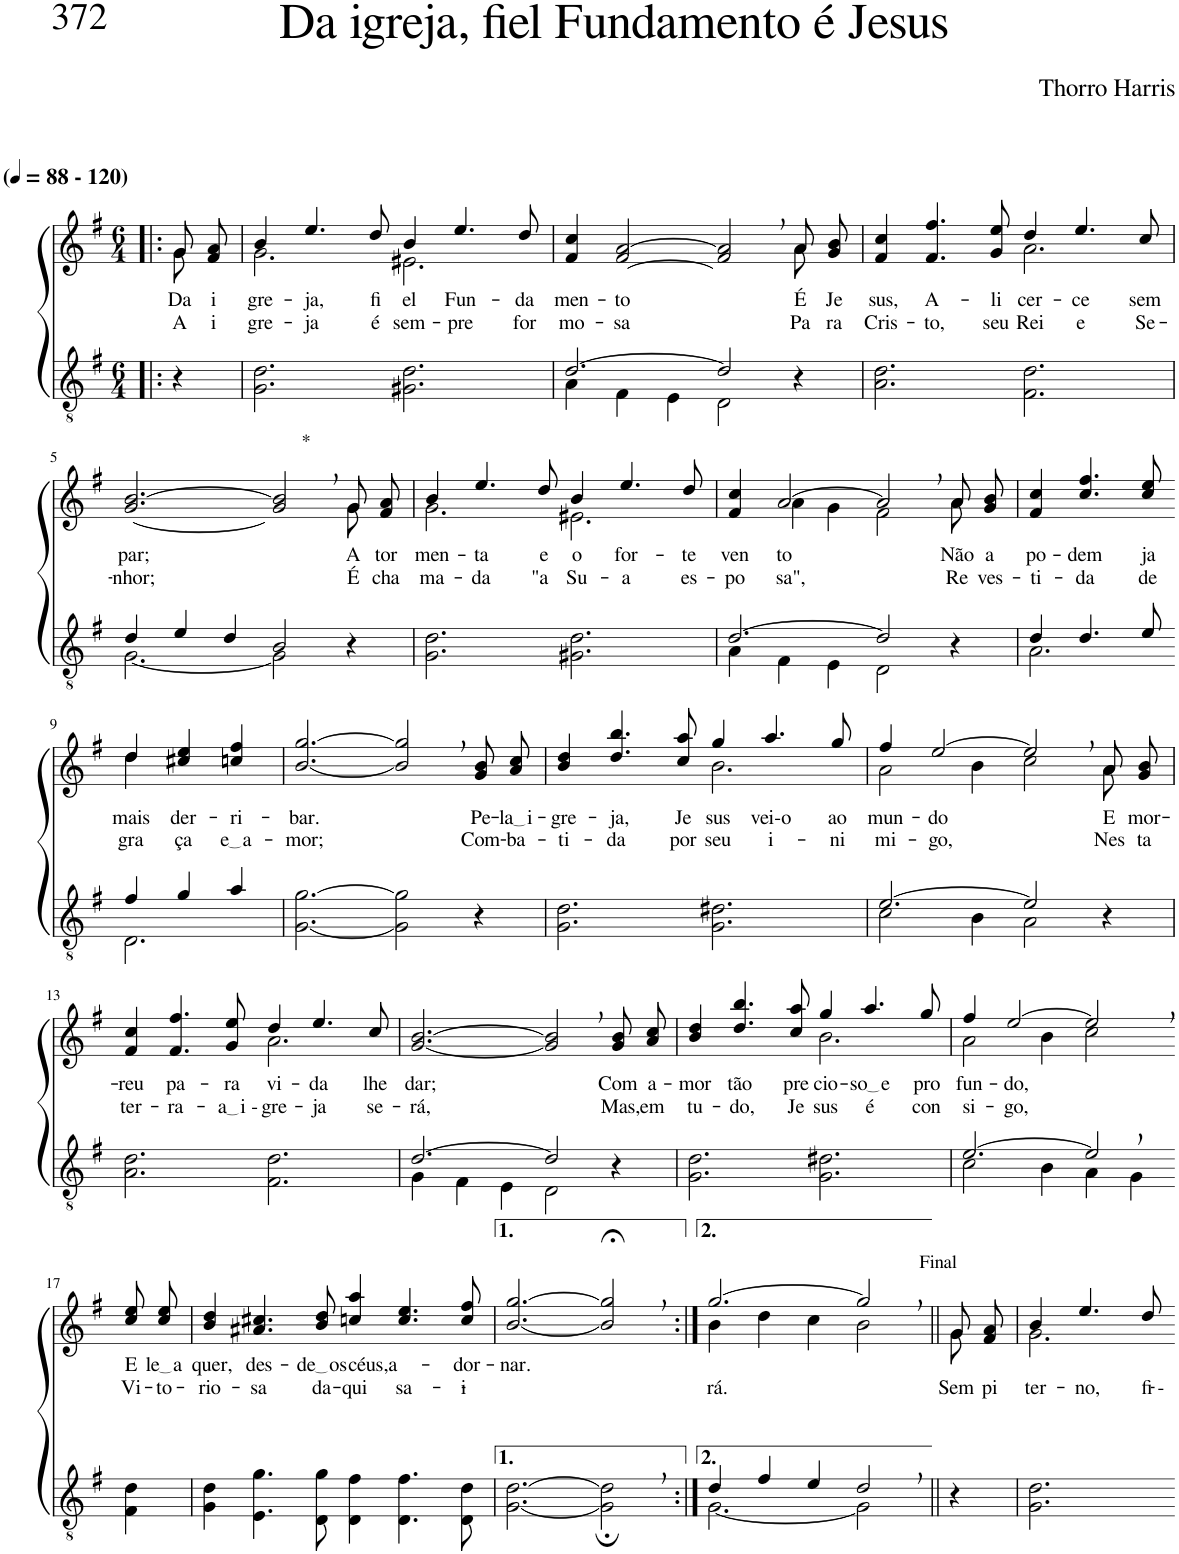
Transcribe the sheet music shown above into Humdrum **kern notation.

**kern	**kern	**text	**text
*part2	*part1	*part1	*part1
*staff2	*staff1	*staff1	*staff1
*I"Parte III e IV	*I"Parte I e II	*	*
*clefGv2	*clefG2	*	*
*Trd4c7	*Trd4c7	*	*
*k[f#]	*k[f#]	*	*
*M6/4	*M6/4	*	*
*MM88	*MM88	*	*
=1!|:	=1!|:	=1!|:	=1!|:
*	*^	*	*
!	!LO:TX:a:B:t=(	!	!	!
!	!LO:TX:a:B:t=- 120)	!	!	!
!	!	!	!LO:LY:b	!LO:LY:b
4r	8g/L	8g\	Da	A
!	!	!	!LO:LY:b	!LO:LY:b
.	8f#/ 8a/J	8ryy	i-	i-
=2	=2	=2	=2	=2
!	!	!	!LO:LY:b	!LO:LY:b
2.G\ 2.d\	4b/	2.g\	-gre-	-gre-
!	!	!	!LO:LY:b	!LO:LY:b
.	4.ee/	.	-ja,	-ja
!	!	!	!LO:LY:b	!LO:LY:b
.	8dd/	.	fi-	é
!	!	!	!LO:LY:b	!LO:LY:b
2.G#X\ 2.d\	4b/	2.e#X\	-el	sem-
!	!	!	!LO:LY:b	!LO:LY:b
.	4.ee/	.	Fun-	-pre
!	!	!	!LO:LY:b	!LO:LY:b
.	8dd/	.	-da-	for-
=3	=3	=3	=3	=3
*^	*	*	*	*
!	!	!	!	!LO:LY:b	!LO:LY:b
[2.d/	4A\	1ryy	4f#/ 4cc/	-men-	-mo-
!	!	!	!	!LO:LY:b	!LO:LY:b
.	4F#\	.	[2f#/ [2a/	-to	-sa
.	4E\	.	.	.	.
2d/]	2D\	.	2f#/] 2a/]	.	.
.	.	4ryy	.	.	.
!	!	!	!	!LO:LY:b	!LO:LY:b
4r	4ryy	8a\	8a/L	É	Pa-
!	!	!	!	!LO:LY:b	!LO:LY:b
.	.	8ryy	8g/ 8b/J	Je-	-ra
*v	*v	*	*	*	*
=4	=4	=4	=4	=4
!	!	!	!LO:LY:b	!LO:LY:b
2.A\ 2.d\	4f#/ 4cc/	2.ryy	-sus,	Cris-
!	!	!	!LO:LY:b	!LO:LY:b
.	4.f#/ 4.ff#/	.	A-	-to,
!	!	!	!LO:LY:b	!LO:LY:b
.	8g/ 8ee/	.	-li-	seu
!	!	!	!LO:LY:b	!LO:LY:b
2.F#\ 2.d\	4dd/	2.a\	-cer-	Rei
!	!	!	!LO:LY:b	!LO:LY:b
.	4.ee/	.	-ce	e
!	!	!	!LO:LY:b	!LO:LY:b
.	8cc/	.	sem	Se-
!!LO:LB:g=z	!!
=5	=5	=5	=5	=5
*^	*	*	*	*
!	!	!	!	!LO:LY:b	!LO:LY:b
4d/	[2.G\	[2.g/ [2.b/	4ryy	par;	-nhor;
*	*	*v	*v	*	*
4e/	.	.	.	.
4d/	.	.	.	.
!	!	!LO:TX:a:t=*	!	!
2B/	2G\]	2g/], 2b/],	.	.
*	*	*^	*	*
!	!	!	!	!LO:LY:b	!LO:LY:b
4r	4ryy	8g/L	8g\	A	É
!	!	!	!	!LO:LY:b	!LO:LY:b
.	.	8f#/ 8a/J	8ryy	tor-	cha-
*v	*v	*	*	*	*
=6	=6	=6	=6	=6
!	!	!	!LO:LY:b	!LO:LY:b
2.G\ 2.d\	4b/	2.g\	-men-	-ma-
!	!	!	!LO:LY:b	!LO:LY:b
.	4.ee/	.	-ta	-da
!	!	!	!LO:LY:b	!LO:LY:b
.	8dd/	.	e	"a
!	!	!	!LO:LY:b	!LO:LY:b
2.G#X\ 2.d\	4b/	2.e#X\	o	Su-
!	!	!	!LO:LY:b	!LO:LY:b
.	4.ee/	.	for-	-a
!	!	!	!LO:LY:b	!LO:LY:b
.	8dd/	.	-te	es-
=7	=7	=7	=7	=7
*^	*	*	*	*
!	!	!	!	!LO:LY:b	!LO:LY:b
[2.d/	4A\	4f#/ 4cc/	4ryy	ven-	-po-
!	!	!	!	!LO:LY:b	!LO:LY:b
.	4F#\	[2a/	4a\	-to	-sa",
.	4E\	.	4g\	.	.
2d/]	2D\	2a,/]	2f#\	.	.
!	!	!	!	!LO:LY:b	!LO:LY:b
4r	4ryy	8a/L	8a\	Não	Re-
!	!	!	!	!LO:LY:b	!LO:LY:b
.	.	8g/ 8b/J	8ryy	a	-ves-
=8	=8	=8	=8	=8	=8
!	!	!	!	!LO:LY:b	!LO:LY:b
*	*	*v	*v	*	*
4d/	2.A\	4f#/ 4cc/	po-	-ti-
!	!	!	!LO:LY:b	!LO:LY:b
4.d/	.	4.cc/ 4.ff#/	-dem	-da
!	!	!	!LO:LY:b	!LO:LY:b
8e/	.	8cc/ 8ee/	ja-	de
!!LO:LB:g=z
=9-	=9-	=9-	=9-	=9-
*	*	*^	*	*
!	!	!	!	!LO:LY:b	!LO:LY:b
4f#/	2.D\	4dd/	4dd\	-mais	gra-
!	!	!	!	!LO:LY:b	!LO:LY:b
4g/	.	4cc#X/ 4ee/	2ryy	der-	-ça
!	!	!	!	!LO:LY:b	!LO:LY:b
4a/	.	4ccn/ 4ff#/	.	-ri-	e a
*v	*v	*	*	*	*
*	*v	*v	*	*
=10	=10	=10	=10
!	!	!LO:LY:b	!LO:LY:b
[2.G\ [2.g\	[2.b/ [2.gg/	-bar.	-mor;
2G\] 2g\]	2b/], 2gg/],	.	.
!	!	!LO:LY:b	!LO:LY:b
4r	8g/ 8b/L	Pe-	Com-
!	!	!LO:LY:b	!LO:LY:b
.	8a/ 8cc/J	la i	-ba-
=11	=11	=11	=11
!	!	!LO:LY:b	!LO:LY:b
*	*^	*	*
2.G\ 2.d\	4b/ 4dd/	2.ryy	-gre-	-ti-
!	!	!	!LO:LY:b	!LO:LY:b
.	4.dd/ 4.bb/	.	-ja,	-da
!	!	!	!LO:LY:b	!LO:LY:b
.	8cc/ 8aa/	.	Je-	por
!	!	!	!LO:LY:b	!LO:LY:b
2.G\ 2.d#X\	4gg/	2.b\	-sus	seu
!	!	!	!LO:LY:b	!LO:LY:b
.	4.aa/	.	vei-o	i-
!	!	!	!LO:LY:b	!LO:LY:b
.	8gg/	.	ao	-ni-
=12	=12	=12	=12	=12
*^	*	*	*	*
!	!	!	!	!LO:LY:b	!LO:LY:b
[2.e/	2c\	4ff#/	2a\	mun-	-mi-
!	!	!	!	!LO:LY:b	!LO:LY:b
.	.	[2ee/	.	-do	-go,
.	4B\	.	4b\	.	.
2e/]	2A\	2ee,/]	2cc\	.	.
!	!	!	!	!LO:LY:b	!LO:LY:b
4r	4ryy	8a/L	8a\	E	Nes-
!	!	!	!	!LO:LY:b	!LO:LY:b
.	.	8g/ 8b/J	8ryy	mor-	-ta
*v	*v	*	*	*	*
!!LO:LB:g=z	!!
=13	=13	=13	=13	=13
!	!	!	!LO:LY:b	!LO:LY:b
2.A\ 2.d\	4f#/ 4cc/	2.ryy	-reu	ter-
!	!	!	!LO:LY:b	!LO:LY:b
.	4.f#/ 4.ff#/	.	pa-	-ra-
!	!	!	!LO:LY:b	!LO:LY:b
.	8g/ 8ee/	.	-ra	a i -
!	!	!	!LO:LY:b	!LO:LY:b
2.F#\ 2.d\	4dd/	2.a\	vi-	-gre-
!	!	!	!LO:LY:b	!LO:LY:b
.	4.ee/	.	-da	-ja
!	!	!	!LO:LY:b	!LO:LY:b
.	8cc/	.	lhe	se-
*	*v	*v	*	*
=14	=14	=14	=14
*^	*	*	*
!	!	!	!LO:LY:b	!LO:LY:b
[2.d/	4G\	[2.g/ [2.b/	dar;	-rá,
.	4F#\	.	.	.
.	4E\	.	.	.
2d/]	2D\	2g/], 2b/],	.	.
!	!	!	!LO:LY:b	!LO:LY:b
4r	4ryy	8g/ 8b/L	Com	Mas,
!	!	!	!LO:LY:b	!LO:LY:b
.	.	8a/ 8cc/J	a-	em
*v	*v	*	*	*
=15	=15	=15	=15
!	!	!LO:LY:b	!LO:LY:b
*	*^	*	*
2.G\ 2.d\	4b/ 4dd/	2.ryy	-mor	tu-
!	!	!	!LO:LY:b	!LO:LY:b
.	4.dd/ 4.bb/	.	tão	-do,
!	!	!	!LO:LY:b	!LO:LY:b
.	8cc/ 8aa/	.	pre-	Je-
!	!	!	!LO:LY:b	!LO:LY:b
2.G\ 2.d#X\	4gg/	2.b\	-cio-	-sus
!	!	!	!LO:LY:b	!LO:LY:b
.	4.aa/	.	so e	é
!	!	!	!LO:LY:b	!LO:LY:b
.	8gg/	.	pro-	con-
=16	=16	=16	=16	=16
*^	*	*	*	*
!	!	!	!	!LO:LY:b	!LO:LY:b
[2.e/	2c\	4ff#/	2a\	-fun-	-si-
!	!	!	!	!LO:LY:b	!LO:LY:b
.	.	[2ee/	.	-do,	-go,
.	4B\	.	4b\	.	.
2e,/]	4A\	2ee,/]	2cc\	.	.
.	4G\	.	.	.	.
*	*	*v	*v	*	*
!!LO:LB:g=z
=17-	=17-	=17-	=17-	=17-
!	!	!	!LO:LY:b	!LO:LY:b
*v	*v	*	*	*
4F#\ 4d\	8cc\ 8ee\L	E	Vi-
!	!	!LO:LY:b	!LO:LY:b
.	8cc\ 8ee\J	le a	-to-
=18	=18	=18	=18
!	!	!LO:LY:b	!LO:LY:b
4G\ 4d\	4b/ 4dd/	quer,	-rio-
!	!	!LO:LY:b	!LO:LY:b
4.E\ 4.g\	4.a#X/ 4.cc#X/	des-	-sa
!	!	!LO:LY:b	!LO:LY:b
8D\ 8g\	8b/ 8dd/	de os	da-
!	!	!LO:LY:b	!LO:LY:b
4D\ 4f#\	4ccn/ 4aa/	céus,a-	-qui
!	!	!	!LO:LY:b
4.D\ 4.f#\	4.cc/ 4.ee/	.	sa-
!	!	!LO:LY:b	!LO:LY:b
8D\ 8d\	8cc/ 8ff#/	-dor-	-i-
=19	=19	=19	=19
!	!	!LO:LY:b	!
[2.G\ [2.d\	[2.b/ [2.gg/	-nar.	.
2G\];, 2d\];,	2b/];<, 2gg/];<,	.	.
=20:|!	=20:|!	=20:|!	=20:|!
*^	*^	*	*
!	!	!	!	!	!LO:LY:b
4d/	[2.G\	[2.gg/	4b\	.	-rá.
4f#/	.	.	4dd\	.	.
4e/	.	.	4cc\	.	.
!	!	!LO:TX:a:t=Final	!	!	!
2d,/	2G\]	2gg,/]	2b\	.	.
=21||	=21||	=21||	=21||	=21||	=21||
!	!	!	!	!	!LO:LY:b
*v	*v	*	*	*	*
4r	8g/L	8g\	.	Sem-
!	!	!	!	!LO:LY:b
.	8f#/ 8a/J	8ryy	.	-pi-
=22	=22	=22	=22	=22
!	!	!	!	!LO:LY:b
2.G\ 2.d\	4b/	2.g\	.	-ter-
!	!	!	!	!LO:LY:b
.	4.ee/	.	.	-no,
!	!	!	!	!LO:LY:b
.	8dd/	.	.	fi --
*	*v	*v	*	*
=-	=-	=-	=-
*-	*-	*-	*-
